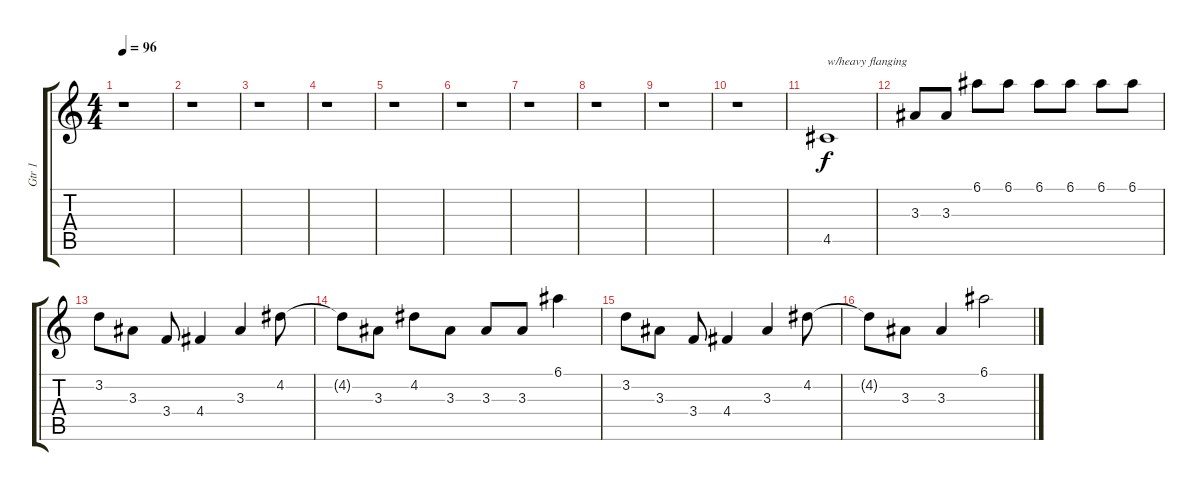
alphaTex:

\track ("Gtr 1" "Gtr 1") {instrument overdrivenguitar}
\staff {score tabs}
\tuning (E4 B3 G3 D3 A2 E2) {hide}
\ts (4 4)
\tempo 96
\clef g2
\ks c
r.1{dy f} |
r.1 |
r.1 |
r.1 |
r.1 |
r.1 |
r.1 |
r.1 |
r.1 |
r.1 |
4.5.1{txt "w/heavy flanging" volume 16 instrument distortionguitar} |
3.3.8 3.3.8 6.1.8 6.1.8 6.1.8 6.1.8 6.1.8 6.1.8 |
3.2.8 3.3.8 3.4.8 4.4.4 3.3.4 4.2.8 |
4.2{t}.8 3.3.8 4.2.8 3.3.8 3.3.8 3.3.8 6.1.4 |
3.2.8 3.3.8 3.4.8 4.4.4 3.3.4 4.2.8 |
4.2{t}.8 3.3.8 3.3.4 6.1.2
